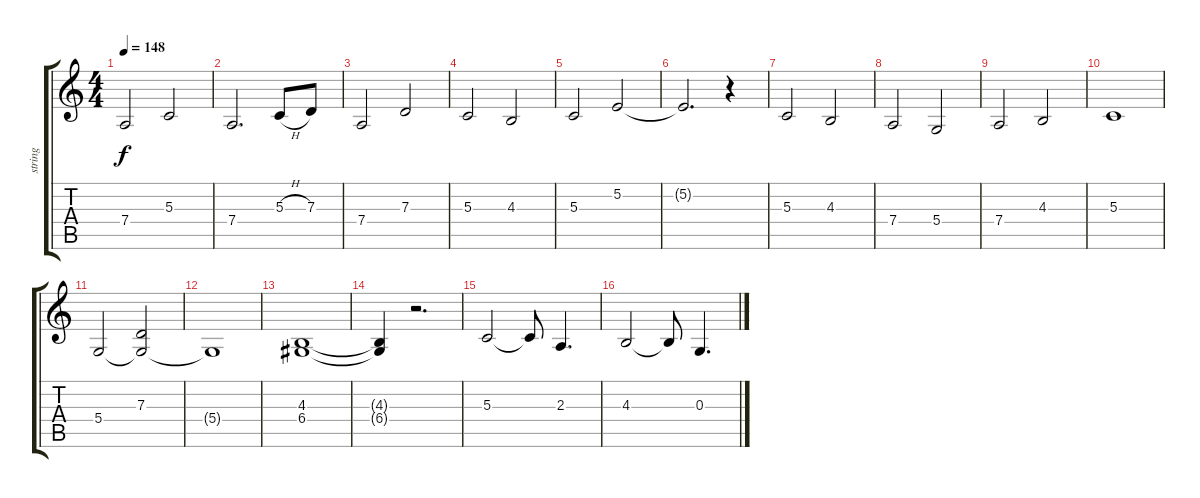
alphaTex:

\track ("string" "string") {instrument stringensemble1}
\staff {score tabs}
\tuning (E4 B3 G3 D3 A2 E2) {hide}
\ts (4 4)
\tempo 148
\clef g2
\ks c
7.4.2{dy f} 5.3.2 |
7.4.2{d} 5.3{h}.8 7.3.8 |
7.4.2 7.3.2 |
5.3.2 4.3.2 |
5.3.2 5.2.2 |
5.2{t}.2{d} r.4 |
5.3.2 4.3.2 |
7.4.2 5.4.2 |
7.4.2 4.3.2 |
5.3.1 |
5.4.2 (7.3 5.4{t}).2 |
5.4{t}.1 |
(4.3 6.4).1 |
(4.3{t} 6.4{t}).4 r.2{d} |
5.3.2 5.3{t}.8 2.3.4{d} |
4.3.2 4.3{t}.8 0.3.4{d}
